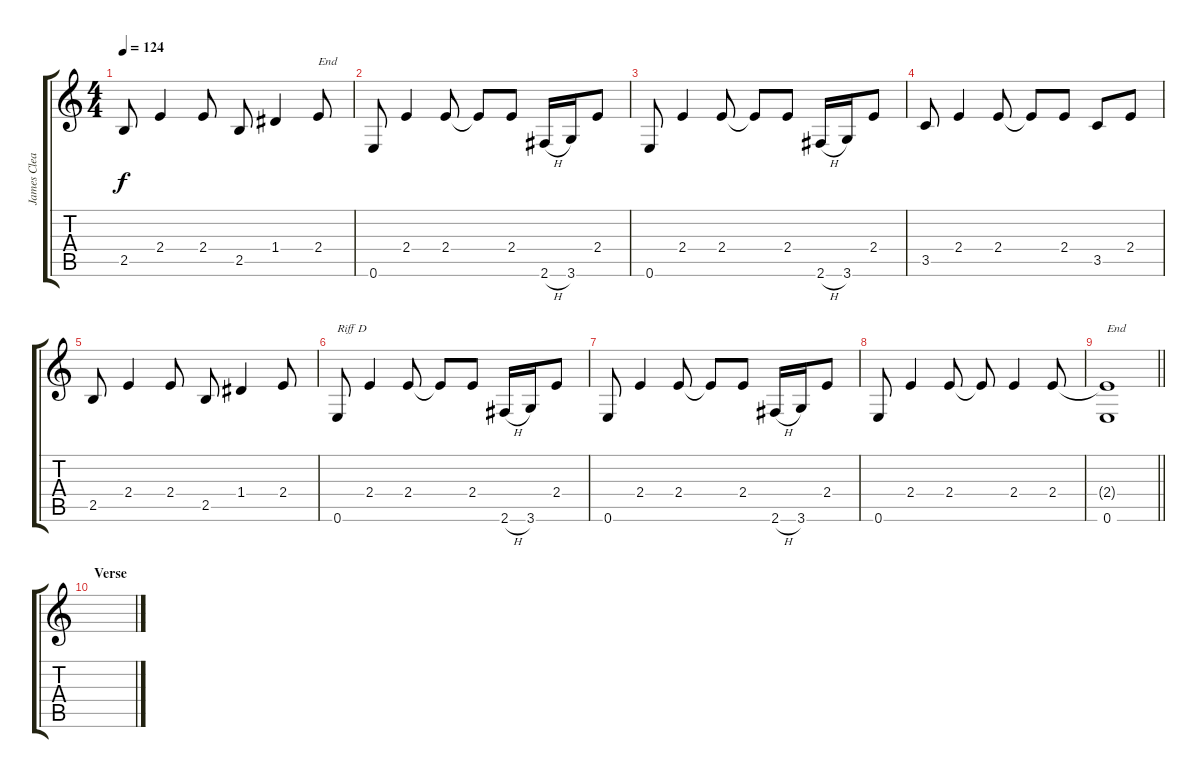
\track ("James Clean" "James Clea") {instrument electricguitarclean}
\staff {score tabs}
\tuning (E4 B3 G3 D3 A2 E2) {hide}
\ts (4 4)
\tempo 124
\clef g2
\ks c
2.5.8{dy f} 2.4.4 2.4.8 2.5.8 1.4.4 2.4.8{txt "End"} |
0.6.8 2.4.4 2.4.8 2.4{t}.8 2.4.8 2.6{h}.16 3.6.16 2.4.8 |
0.6.8 2.4.4 2.4.8 2.4{t}.8 2.4.8 2.6{h}.16 3.6.16 2.4.8 |
3.5.8 2.4.4 2.4.8 2.4{t}.8 2.4.8 3.5.8 2.4.8 |
2.5.8 2.4.4 2.4.8 2.5.8 1.4.4 2.4.8 |
0.6.8{txt "Riff D"} 2.4.4 2.4.8 2.4{t}.8 2.4.8 2.6{h}.16 3.6.16 2.4.8 |
0.6.8 2.4.4 2.4.8 2.4{t}.8 2.4.8 2.6{h}.16 3.6.16 2.4.8 |
0.6.8 2.4.4 2.4.8 2.4{t}.8 2.4.4 2.4.8 |
\barLineRight lightlight
(2.4{t} 0.6).1{txt "End"} |
\section ("" "Verse")
